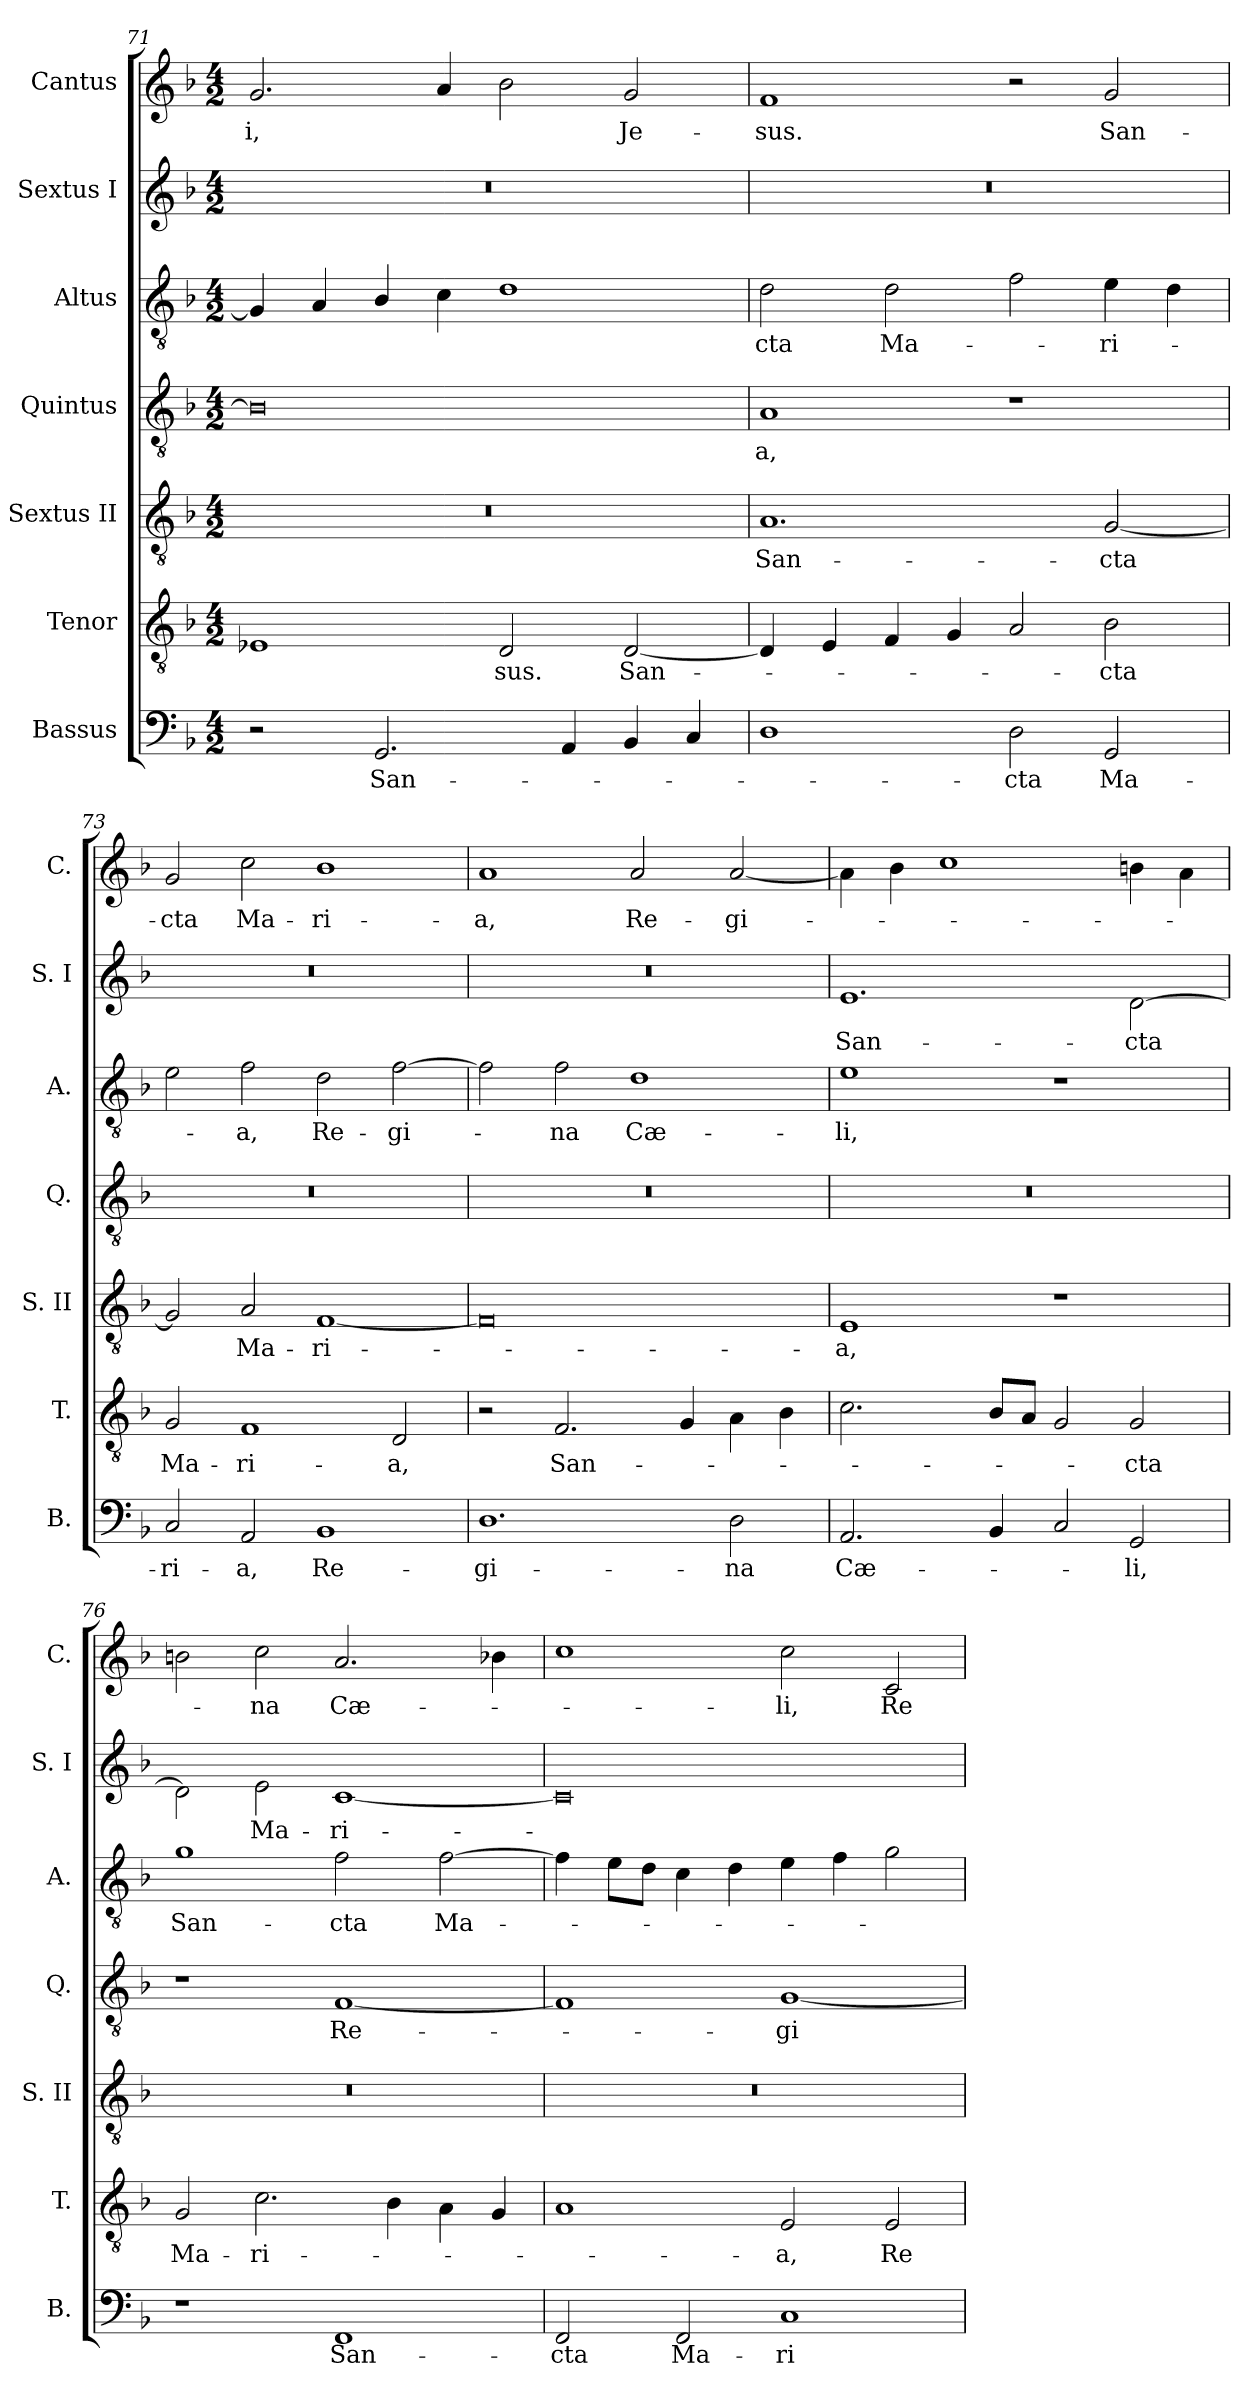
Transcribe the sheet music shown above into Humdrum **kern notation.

**kern	**text	**kern	**text	**kern	**text	**kern	**text	**kern	**text	**kern	**text	**kern	**text
*part7	*part7	*part6	*part6	*part5	*part5	*part4	*part4	*part3	*part3	*part2	*part2	*part1	*part1
*staff7	*staff7	*staff6	*staff6	*staff5	*staff5	*staff4	*staff4	*staff3	*staff3	*staff2	*staff2	*staff1	*staff1
*I"Bassus	*	*I"Tenor	*	*I"Sextus II	*	*I"Quintus	*	*I"Altus	*	*I"Sextus I	*	*I"Cantus	*
*I'B.	*	*I'T.	*	*I'S. II	*	*I'Q.	*	*I'A.	*	*I'S. I	*	*I'C.	*
*clefF4	*	*clefGv2	*	*clefGv2	*	*clefGv2	*	*clefGv2	*	*clefG2	*	*clefG2	*
*k[b-]	*	*k[b-]	*	*k[b-]	*	*k[b-]	*	*k[b-]	*	*k[b-]	*	*k[b-]	*
*M4/2	*	*M4/2	*	*M4/2	*	*M4/2	*	*M4/2	*	*M4/2	*	*M4/2	*
=71	=71	=71	=71	=71	=71	=71	=71	=71	=71	=71	=71	=71	=71
2r	.	1E-X	.	0r	.	0B-]	.	4G/]	.	0r	.	2.g/	-i,
.	.	.	.	.	.	.	.	4A/	.	.	.	.	.
2.GG/	San-	.	.	.	.	.	.	4B-/	.	.	.	.	.
.	.	.	.	.	.	.	.	4c\	.	.	.	4a/	.
.	.	2D/	-sus.	.	.	.	.	1d	.	.	.	2b-\	.
4AA/	.	.	.	.	.	.	.	.	.	.	.	.	.
4BB-/	.	[2D/	San-	.	.	.	.	.	.	.	.	2g/	Je-
4C/	.	.	.	.	.	.	.	.	.	.	.	.	.
=72	=72	=72	=72	=72	=72	=72	=72	=72	=72	=72	=72	=72	=72
1D	.	4D/]	.	1.A	San-	1A	-a,	2d\	-cta	0r	.	1f	-sus.
.	.	4E/	.	.	.	.	.	.	.	.	.	.	.
.	.	4F/	.	.	.	.	.	2d\	Ma-	.	.	.	.
.	.	4G/	.	.	.	.	.	.	.	.	.	.	.
2D\	-cta	2A/	.	.	.	1r	.	2f\	.	.	.	2r	.
2GG/	Ma­-	2B-\	-cta	[2G/	-cta	.	.	4e\	-ri-	.	.	2g/	San-
.	.	.	.	.	.	.	.	4d\	.	.	.	.	.
!!LO:PB:g=z
=73	=73	=73	=73	=73	=73	=73	=73	=73	=73	=73	=73	=73	=73
2C/	-ri-	2G/	Ma-	2G/]	.	0r	.	2e\	.	0r	.	2g/	-cta
2AA/	-a,	1F	-ri-	2A/	Ma-	.	.	2f\	-a,	.	.	2cc\	Ma-
1BB-	Re-	.	.	[1F	-ri-	.	.	2d\	Re-	.	.	1b-	-ri-
.	.	2D/	-a,	.	.	.	.	[2f\	-gi-	.	.	.	.
=74	=74	=74	=74	=74	=74	=74	=74	=74	=74	=74	=74	=74	=74
1.D	-gi-	2r	.	0F]	.	0r	.	2f\]	.	0r	.	1a	-a,
.	.	2.F/	San-	.	.	.	.	2f\	-na	.	.	.	.
.	.	.	.	.	.	.	.	1d	Cæ-	.	.	2a/	Re-
.	.	4G/	.	.	.	.	.	.	.	.	.	.	.
2D\	-na	4A\	.	.	.	.	.	.	.	.	.	[2a/	-gi-
.	.	4B-\	.	.	.	.	.	.	.	.	.	.	.
=75	=75	=75	=75	=75	=75	=75	=75	=75	=75	=75	=75	=75	=75
2.AA/	Cæ-	2.c\	.	1E	-a,	0r	.	1e	-li,	1.e	San-	4a\]	.
.	.	.	.	.	.	.	.	.	.	.	.	4b-\	.
.	.	.	.	.	.	.	.	.	.	.	.	1cc	.
4BB-/	.	8B-/L	.	.	.	.	.	.	.	.	.	.	.
.	.	8A/J	.	.	.	.	.	.	.	.	.	.	.
2C/	.	2G/	.	1r	.	.	.	1r	.	.	.	.	.
2GG/	-li,	2G/	-cta	.	.	.	.	.	.	[2d\	-cta	4bn\	.
.	.	.	.	.	.	.	.	.	.	.	.	4a\	.
=76	=76	=76	=76	=76	=76	=76	=76	=76	=76	=76	=76	=76	=76
1r	.	2G/	Ma-	0r	.	1r	.	1g	San-	2d\]	.	2bn\	.
.	.	2.c\	-ri-	.	.	.	.	.	.	2e\	Ma-	2cc\	-na
1FF	San-	.	.	.	.	[1F	Re-	2f\	-cta	[1c	-ri-	2.a/	Cæ-
.	.	4B-\	.	.	.	.	.	.	.	.	.	.	.
.	.	4A\	.	.	.	.	.	[2f\	Ma-	.	.	.	.
.	.	4G/	.	.	.	.	.	.	.	.	.	4b-i\	.
=77	=77	=77	=77	=77	=77	=77	=77	=77	=77	=77	=77	=77	=77
2FF/	-cta	1A	.	0r	.	1F]	.	4f\]	.	0c]	.	1cc	.
.	.	.	.	.	.	.	.	8e\L	.	.	.	.	.
.	.	.	.	.	.	.	.	8d\J	.	.	.	.	.
2FF/	Ma-	.	.	.	.	.	.	4c\	.	.	.	.	.
.	.	.	.	.	.	.	.	4d\	.	.	.	.	.
1C	-ri-	2E/	-a,	.	.	[1G	-gi-	4e\	.	.	.	2cc\	-li,
.	.	.	.	.	.	.	.	4f\	.	.	.	.	.
.	.	2E/	Re-	.	.	.	.	2g\	.	.	.	2c/	Re
=	=	=	=	=	=	=	=	=	=	=	=	=	=
*-	*-	*-	*-	*-	*-	*-	*-	*-	*-	*-	*-	*-	*-
